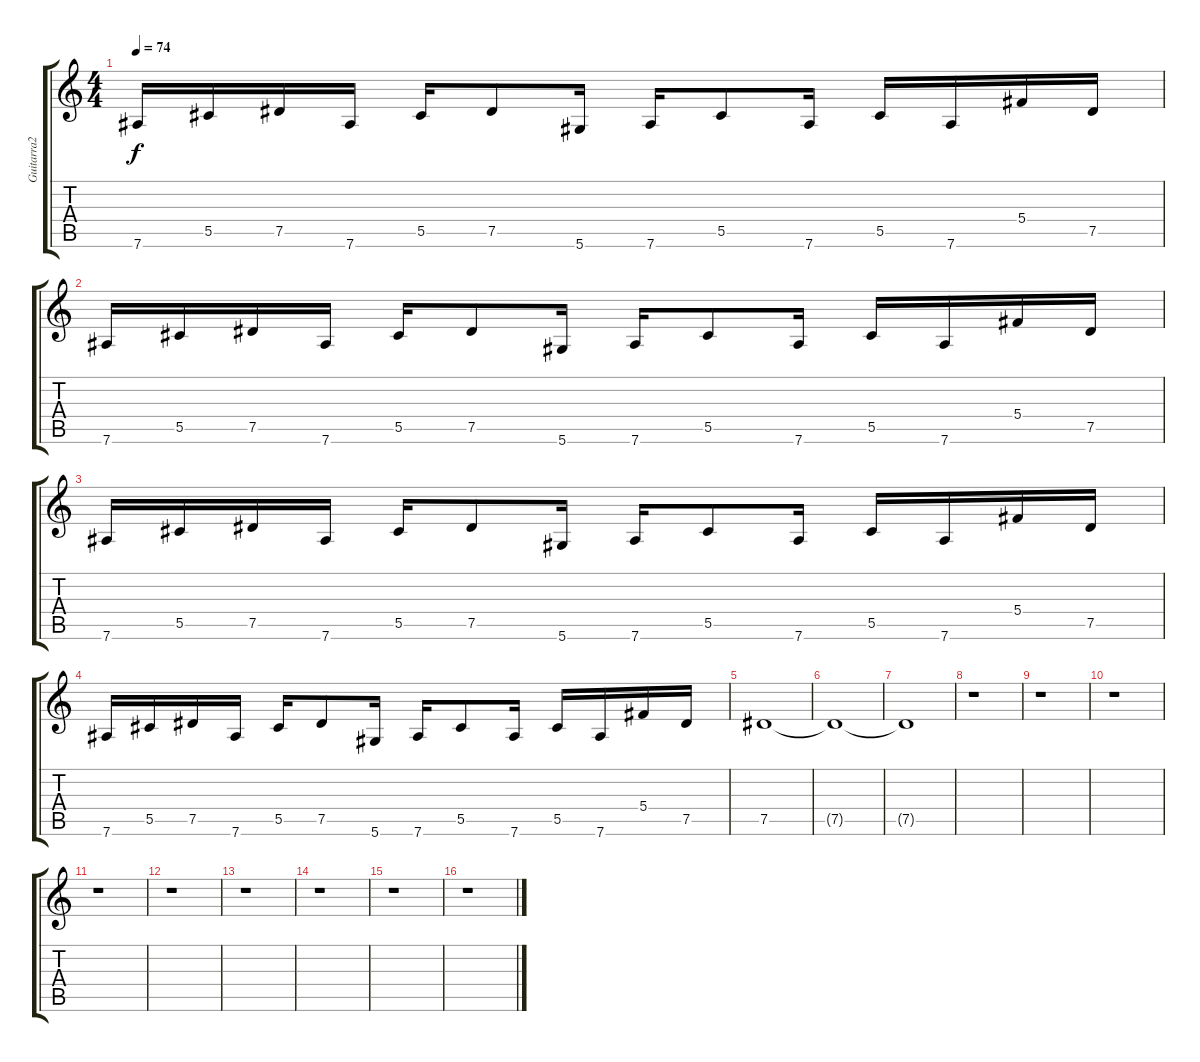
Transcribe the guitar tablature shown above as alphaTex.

\track ("Guitarra2" "Guitarra2") {instrument overdrivenguitar}
\staff {score tabs}
\tuning (Eb4 Bb3 Gb3 Db3 Ab2 Eb2) {hide}
\ts (4 4)
\tempo 74
\clef g2
\ks c
7.6.16{dy f} 5.5.16 7.5.16 7.6.16 5.5.16 7.5.8 5.6.16 7.6.16 5.5.8 7.6.16 5.5.16 7.6.16 5.4.16 7.5.16 |
7.6.16 5.5.16 7.5.16 7.6.16 5.5.16 7.5.8 5.6.16 7.6.16 5.5.8 7.6.16 5.5.16 7.6.16 5.4.16 7.5.16 |
7.6.16 5.5.16 7.5.16 7.6.16 5.5.16 7.5.8 5.6.16 7.6.16 5.5.8 7.6.16 5.5.16 7.6.16 5.4.16 7.5.16 |
7.6.16 5.5.16 7.5.16 7.6.16 5.5.16 7.5.8 5.6.16 7.6.16 5.5.8 7.6.16 5.5.16 7.6.16 5.4.16 7.5.16 |
7.5.1 |
7.5{t}.1 |
7.5{t}.1 |
r.1 |
r.1 |
r.1 |
r.1 |
r.1 |
r.1 |
r.1 |
r.1 |
r.1
